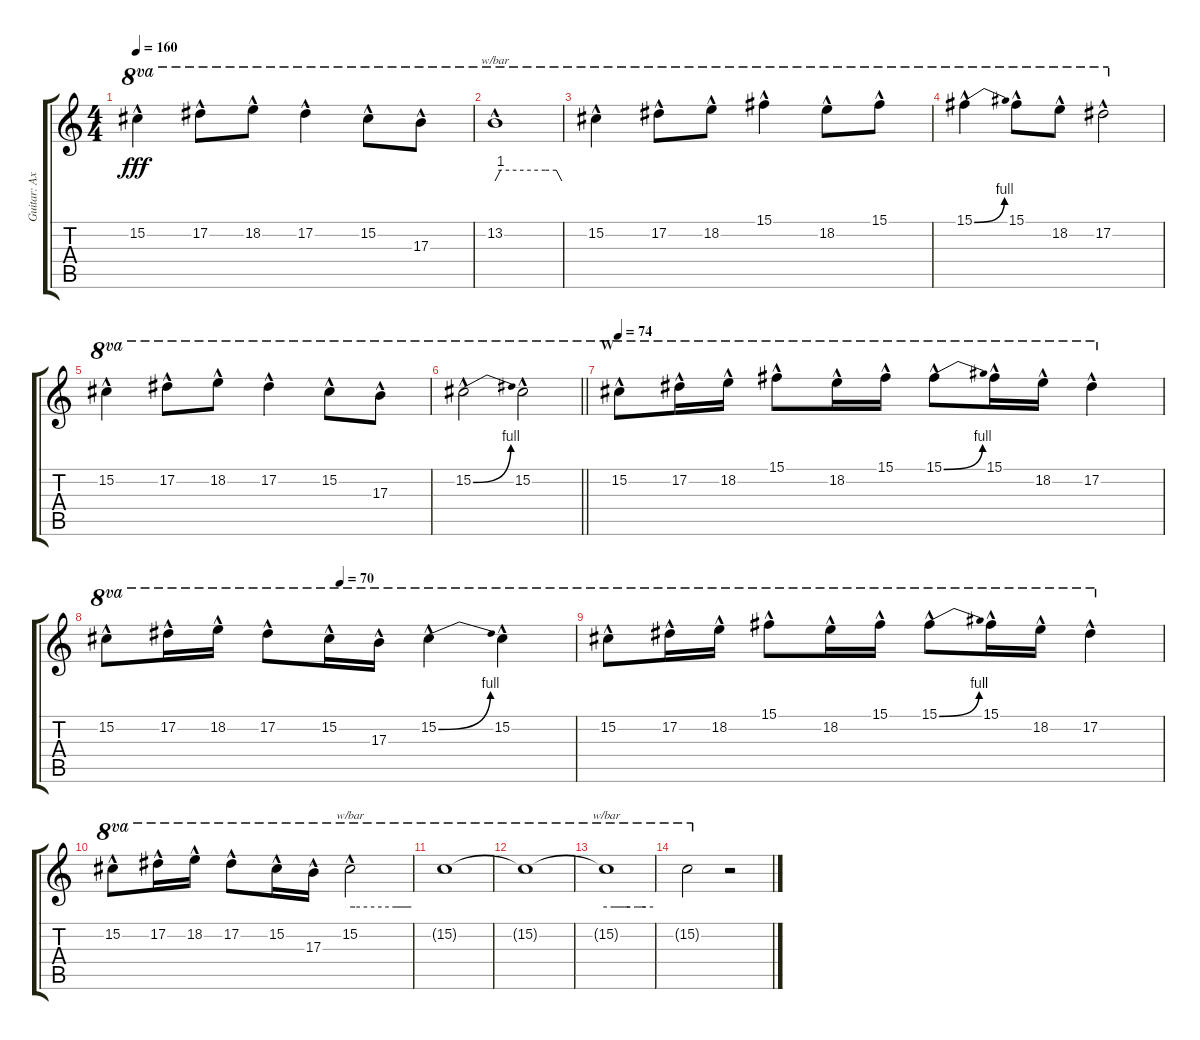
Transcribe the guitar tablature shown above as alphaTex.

\track ("Guitar: Axel" "Guitar: Ax") {instrument overdrivenguitar}
\staff {score tabs}
\tuning (Eb4 Bb3 Gb3 Db3 Ab2 Eb2) {hide}
\ts (4 4)
\tempo 160
\clef g2
\ks c
15.2{hac}.4{ot 8va dy fff} 17.2{hac}.8{ot 8va} 18.2{hac}.8{ot 8va} 17.2{hac}.4{ot 8va} 15.2{hac}.8{ot 8va} 17.3{hac}.8{ot 8va} |
13.2{hac}.1{tbe (custom default 0 0 5 4 45 4 55 4 60 0) ot 8va} |
15.2{hac}.4{ot 8va} 17.2{hac}.8{ot 8va} 18.2{hac}.8{ot 8va} 15.1{hac}.4{ot 8va} 18.2{hac}.8{ot 8va} 15.1{hac}.8{ot 8va} |
15.1{be (bend 0 0 60 4) hac}.4{ot 8va} 15.1{hac}.8{ot 8va} 18.2{hac}.8{ot 8va} 17.2{hac}.2{ot 8va} |
15.2{hac}.4{ot 8va} 17.2{hac}.8{ot 8va} 18.2{hac}.8{ot 8va} 17.2{hac}.4{ot 8va} 15.2{hac}.8{ot 8va} 17.3{hac}.8{ot 8va} |
\barLineRight lightlight
15.2{be (bend 0 0 60 4) hac}.2{ot 8va} 15.2{hac}.2{ot 8va} |
\section ("" "W")
\tempo 74
15.2{hac}.8{ot 8va} 17.2{hac}.16{ot 8va} 18.2{hac}.16{ot 8va} 15.1{hac}.8{ot 8va} 18.2{hac}.16{ot 8va} 15.1{hac}.16{ot 8va} 15.1{be (bend 0 0 60 4) hac}.8{ot 8va} 15.1{hac}.16{ot 8va} 18.2{hac}.16{ot 8va} 17.2{hac}.4{ot 8va} |
\tempo (70 0.5)
15.2{hac}.8{ot 8va} 17.2{hac}.16{ot 8va} 18.2{hac}.16{ot 8va} 17.2{hac}.8{ot 8va} 15.2{hac}.16{ot 8va} 17.3{hac}.16{ot 8va} 15.2{be (bend 0 0 60 4) hac}.4{ot 8va} 15.2{hac}.4{ot 8va} |
15.2{hac}.8{ot 8va} 17.2{hac}.16{ot 8va} 18.2{hac}.16{ot 8va} 15.1{hac}.8{ot 8va} 18.2{hac}.16{ot 8va} 15.1{hac}.16{ot 8va} 15.1{be (bend 0 0 60 4) hac}.8{ot 8va} 15.1{hac}.16{ot 8va} 18.2{hac}.16{ot 8va} 17.2{hac}.4{ot 8va} |
15.2{hac}.8{ot 8va} 17.2{hac}.16{ot 8va} 18.2{hac}.16{ot 8va} 17.2{hac}.8{ot 8va} 15.2{hac}.16{ot 8va} 17.3{hac}.16{ot 8va} 15.2{hac}.2{tbe (custom default 0 0 5 0 45 0 50 0 55 0 60 0) ot 8va} |
15.2{t}.1{ot 8va} |
15.2{t}.1{ot 8va} |
15.2{t}.1{tbe (custom default 0 0 10 0 15 0 23 0 30 0 40 0 45 0 50 0 60 0) ot 8va} |
15.2{t}.2{ot 8va volume 0} r.2
